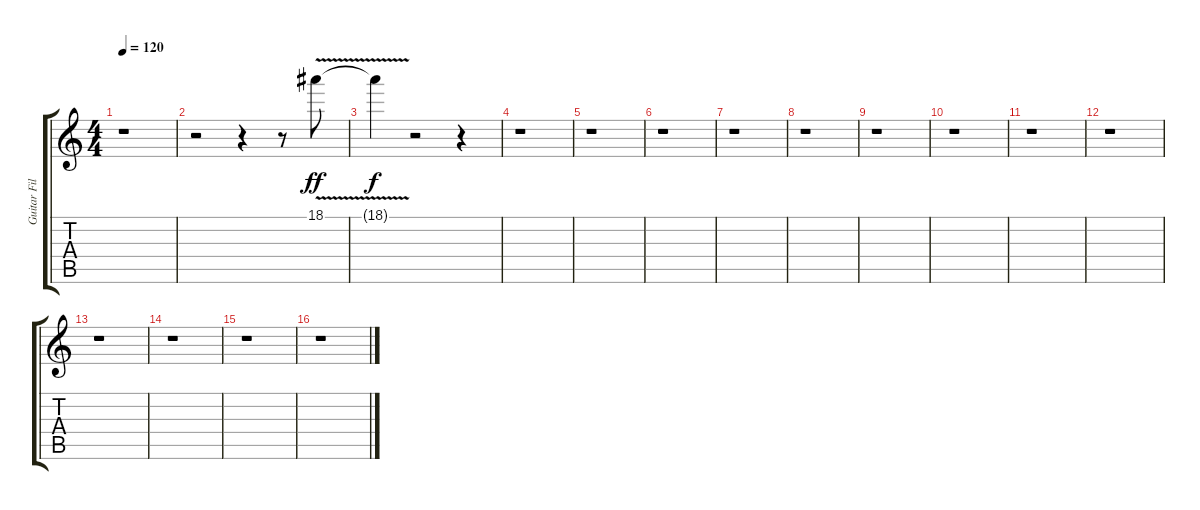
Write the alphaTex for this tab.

\track ("Guitar Fills" "Guitar Fil") {instrument overdrivenguitar}
\staff {score tabs}
\tuning (E4 B3 G3 D3 A2 D2) {hide}
\ts (4 4)
\tempo 120
\clef g2
\ks c
r.1{dy f} |
r.2 r.4 r.8 18.1{v}.8{dy ff} |
18.1{t}.4{dy f} r.2 r.4 |
r.1 |
r.1 |
r.1 |
r.1 |
r.1 |
r.1 |
r.1 |
r.1 |
r.1 |
r.1 |
r.1 |
r.1 |
r.1
